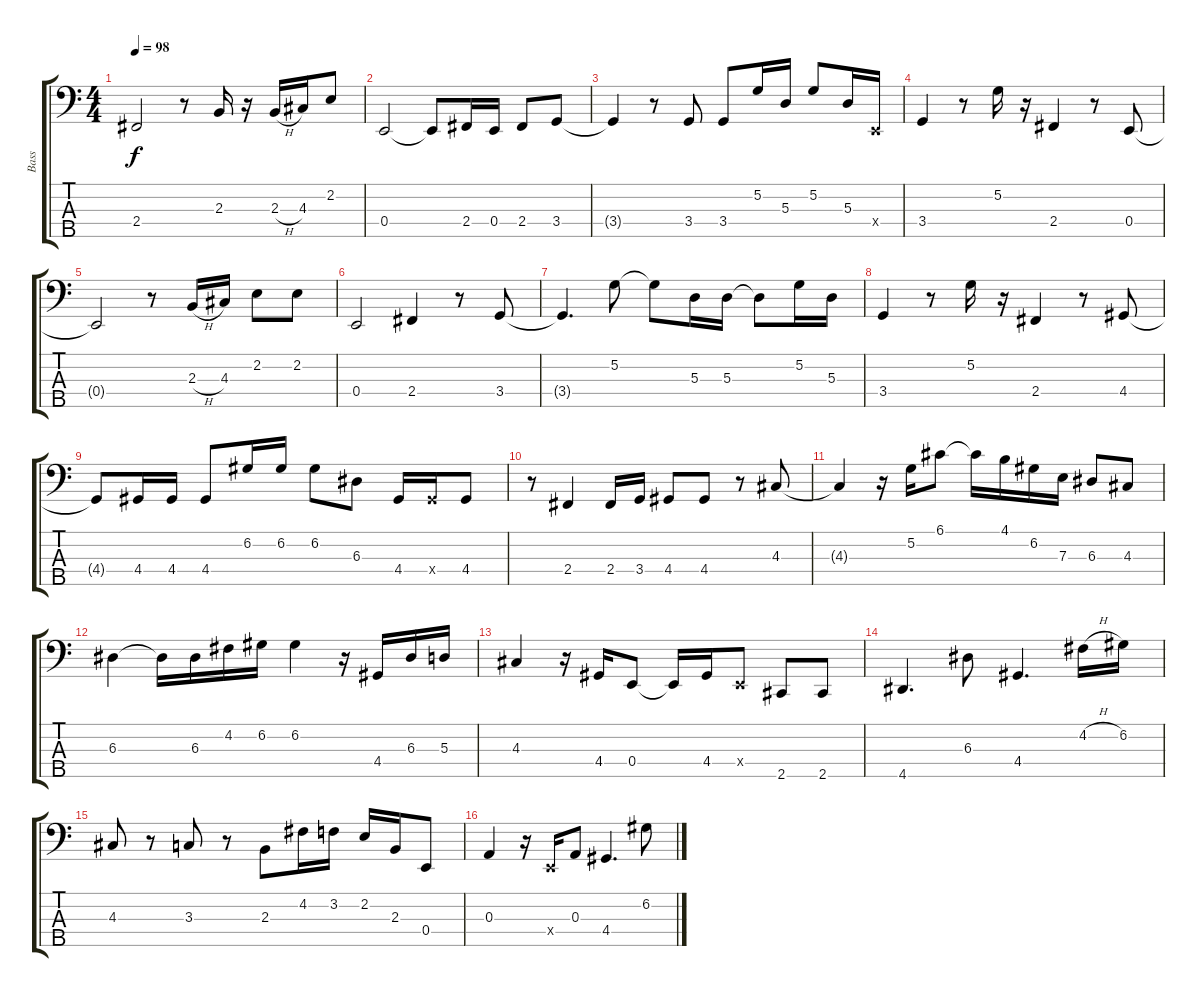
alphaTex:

\track ("Bass" "Bass") {instrument electricbasspick}
\staff {score tabs}
\tuning (G2 D2 A1 E1 B0) {hide}
\ts (4 4)
\tempo 98
\clef f4
\ks c
2.4{t}.2{dy f} r.8 2.3.16 r.16 2.3{h}.16 4.3.16 2.2.8 |
0.4.2 0.4{t}.8 2.4.16 0.4.16 2.4.8 3.4.8 |
3.4{t}.4 r.8 3.4.8 3.4.8 5.2.16 5.3.16 5.2.8 5.3.16 0.4{x}.16 |
3.4.4 r.8 5.2.16 r.16 2.4.4 r.8 0.4.8 |
0.4{t}.2 r.8 2.3{h}.16 4.3.16 2.2.8 2.2.8 |
0.4.2 2.4.4 r.8 3.4.8 |
3.4{t}.4{d} 5.2.8 5.2{t}.8 5.3.16 5.3.16 5.3{t}.8 5.2.16 5.3.16 |
3.4.4 r.8 5.2.16 r.16 2.4.4 r.8 4.4.8 |
4.4{t}.8 4.4.16 4.4.16 4.4.8 6.2.16 6.2.16 6.2.8 6.3.8 4.4.16 4.4{x}.16 4.4.8 |
r.8 2.4.4 2.4.16 3.4.16 4.4.8 4.4.8 r.8 4.3.8 |
4.3{t}.4 r.16 5.2.16 6.1.8 6.1{t}.16 4.1.16 6.2.16 7.3.16 6.3.8 4.3.8 |
6.3.4 6.3{t}.16 6.3.16 4.2.16 6.2.16 6.2.4 r.16 4.4.16 6.3.16 5.3.16 |
4.3.4 r.16 4.4.16 0.4.8 0.4{t}.16 4.4.16 0.4{x}.8 2.5.8 2.5.8 |
4.5.4{d} 6.3.8 4.4.4{d} 4.2{h}.16 6.2.16 |
4.3.8 r.8 3.3.8 r.8 2.3.8 4.2.16 3.2.16 2.2.16 2.3.16 0.4.8 |
0.3.4 r.16 0.4{x}.16 0.3.8 4.4.4{d} 6.2.8
